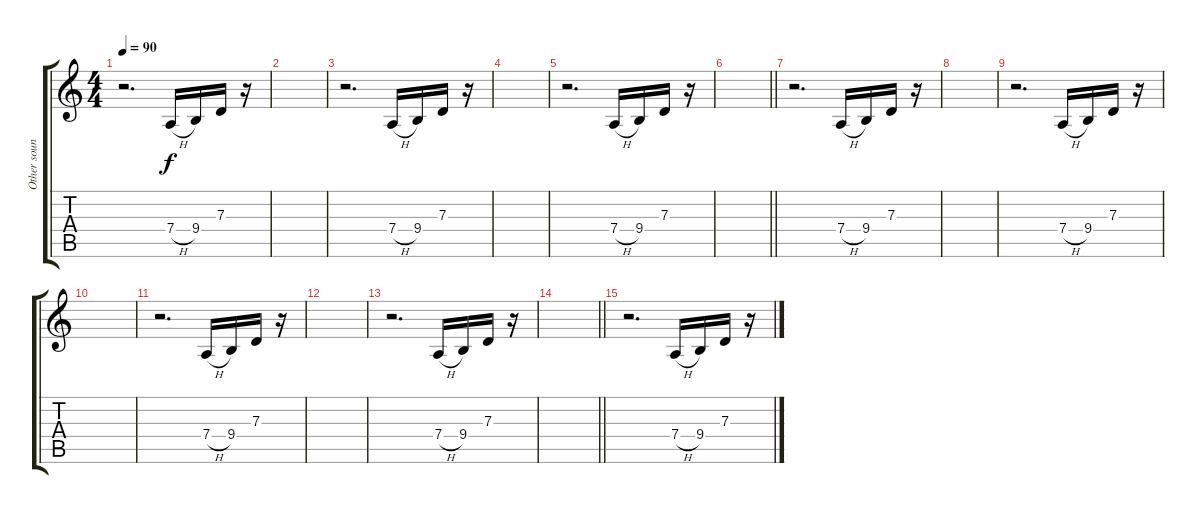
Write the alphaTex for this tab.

\track ("Other sounds" "Other soun") {instrument ocarina}
\staff {score tabs}
\tuning (E4 B3 G3 D3 A2 E2) {hide}
\ts (4 4)
\tempo 90
\clef g2
\ks c
r.2{d dy f} 7.4{h}.16 9.4.16 7.3.16 r.16 |
|
r.2{d} 7.4{h}.16 9.4.16 7.3.16 r.16 |
|
r.2{d} 7.4{h}.16 9.4.16 7.3.16 r.16 |
\barLineRight lightlight
|
r.2{d} 7.4{h}.16 9.4.16 7.3.16 r.16 |
|
r.2{d} 7.4{h}.16 9.4.16 7.3.16 r.16 |
|
r.2{d} 7.4{h}.16 9.4.16 7.3.16 r.16 |
|
r.2{d} 7.4{h}.16 9.4.16 7.3.16 r.16 |
\barLineRight lightlight
|
r.2{d} 7.4{h}.16 9.4.16 7.3.16 r.16
